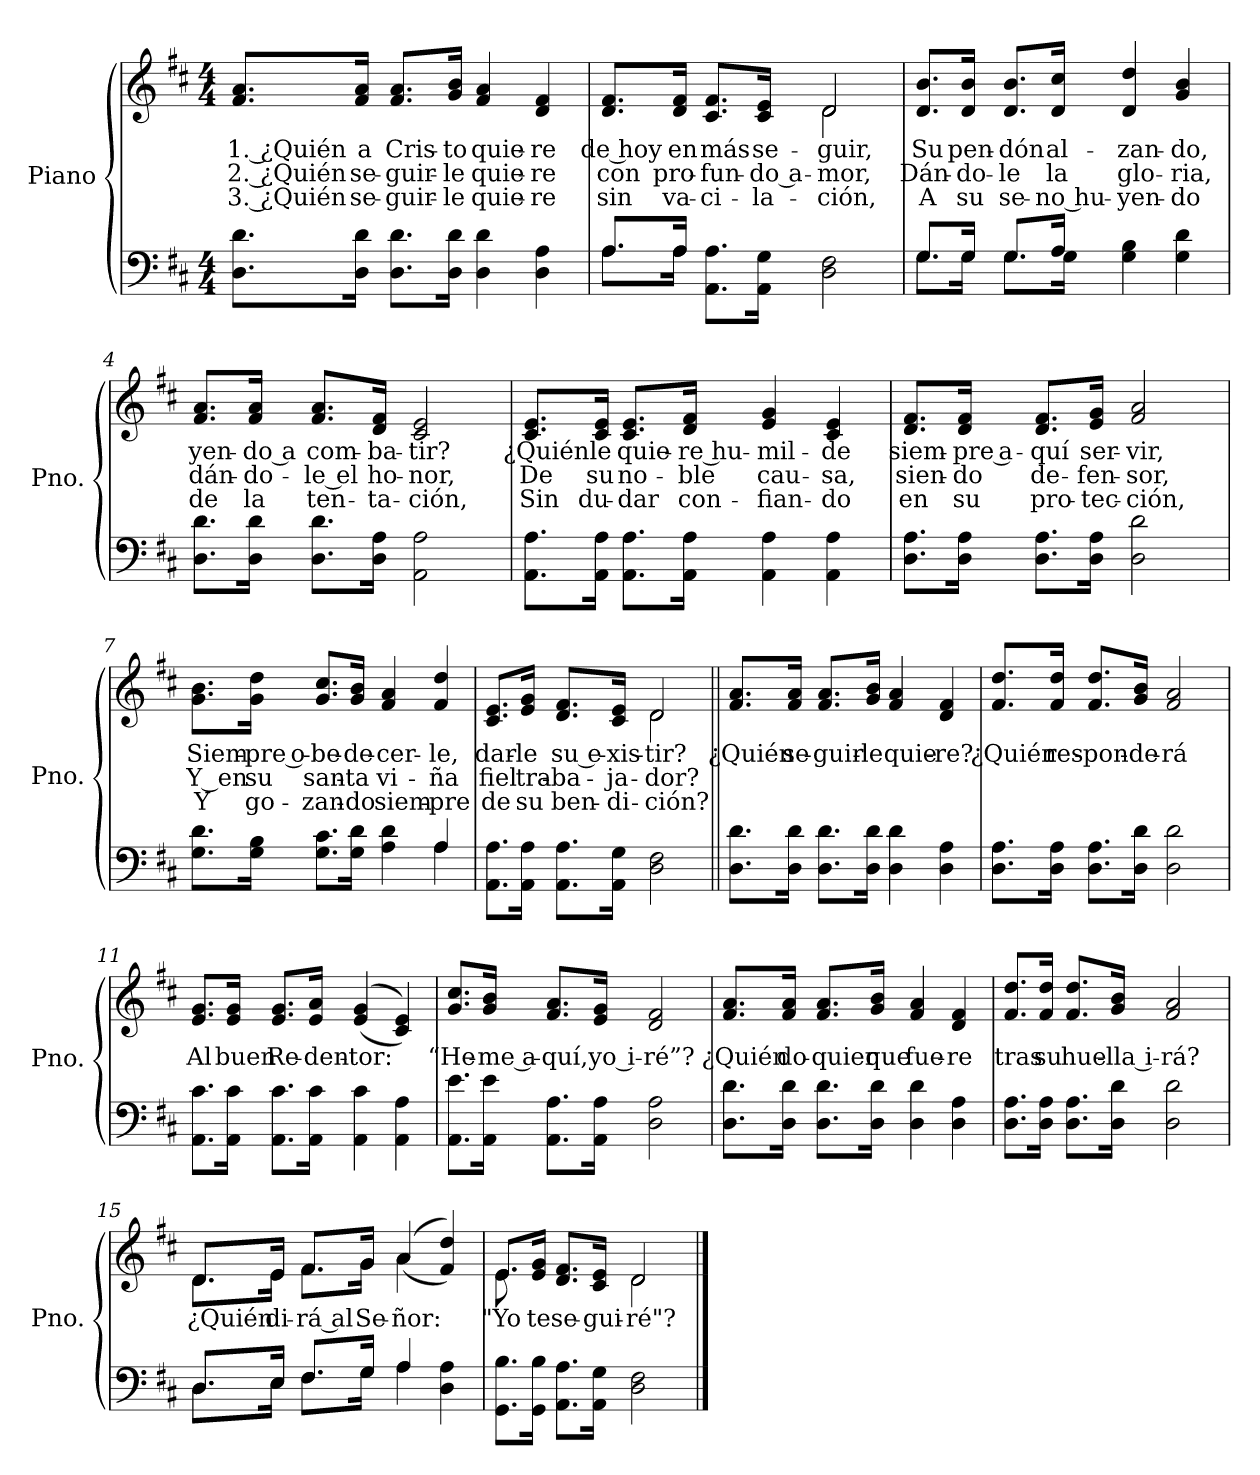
**kern	**kern	**text	**text	**text
*part1	*part1	*part1	*part1	*part1
*staff2	*staff1	*staff1	*staff1	*staff1
*I"Piano	*	*	*	*
*I'Pno.	*	*	*	*
*clefF4	*clefG2	*	*	*
*k[f#c#]	*k[f#c#]	*	*	*
*M4/4	*M4/4	*	*	*
=1	=1	=1	=1	=1
!	!	!LO:LY:b	!LO:LY:b	!LO:LY:b
8.D\ 8.d\L	8.f#/ 8.a/L	1. ¿Quién	2. ¿Quién	3. ¿Quién
!	!	!LO:LY:b	!LO:LY:b	!LO:LY:b
16D\ 16d\Jk	16f#/ 16a/Jk	a	se-	se-
!	!	!LO:LY:b	!LO:LY:b	!LO:LY:b
8.D\ 8.d\L	8.f#/ 8.a/L	Cris-	-guir-	-guir-
!	!	!LO:LY:b	!LO:LY:b	!LO:LY:b
16D\ 16d\Jk	16g/ 16b/Jk	-to	-le	-le
!	!	!LO:LY:b	!LO:LY:b	!LO:LY:b
4D\ 4d\	4f#/ 4a/	quie-	quie-	quie-
!	!	!LO:LY:b	!LO:LY:b	!LO:LY:b
4D\ 4A\	4d/ 4f#/	-re	-re	-re
=2	=2	=2	=2	=2
*^	*	*	*	*
!	!	!	!LO:LY:b	!LO:LY:b	!LO:LY:b
*	*	*^	*	*	*
8.A/L	8.A\L	8.d/ 8.f#/L	2ryy	de hoy	con	sin
!	!	!	!	!LO:LY:b	!LO:LY:b	!LO:LY:b
16A/Jk	16A\Jk	16d/ 16f#/Jk	.	en	pro-	va-
!	!	!	!	!LO:LY:b	!LO:LY:b	!LO:LY:b
8.AA\ 8.A\L	2.ryy	8.c#/ 8.f#/L	.	más	-fun-	-ci-
!	!	!	!	!LO:LY:b	!LO:LY:b	!LO:LY:b
16AA\ 16G\Jk	.	16c#/ 16e/Jk	.	se-	-do a-	-la-
!	!	!	!	!LO:LY:b	!LO:LY:b	!LO:LY:b
2D\ 2F#\	.	2d/	2d\	-guir,	-mor,	-ción,
!!LO:LB:g=z
=3	=3	=3	=3	=3	=3	=3
!	!	!	!	!LO:LY:b	!LO:LY:b	!LO:LY:b
*	*	*v	*v	*	*	*
8.G/L	8.G\L	8.d/ 8.b/L	Su	Dán-	A
!	!	!	!LO:LY:b	!LO:LY:b	!LO:LY:b
16G/Jk	16G\Jk	16d/ 16b/Jk	pen-	-do-	su
!	!	!	!LO:LY:b	!LO:LY:b	!LO:LY:b
8.G/L	8.G\L	8.d/ 8.b/L	-dón	-le	se-
!	!	!	!LO:LY:b	!LO:LY:b	!LO:LY:b
16A/Jk	16G\Jk	16d/ 16cc#/Jk	al-	la	-no hu-
!	!	!	!LO:LY:b	!LO:LY:b	!LO:LY:b
4G\ 4B\	2ryy	4d/ 4dd/	-zan-	glo-	-yen-
!	!	!	!LO:LY:b	!LO:LY:b	!LO:LY:b
4G\ 4d\	.	4g/ 4b/	-do,	-ria,	-do
*v	*v	*	*	*	*
=4	=4	=4	=4	=4
!	!	!LO:LY:b	!LO:LY:b	!LO:LY:b
8.D\ 8.d\L	8.f#/ 8.a/L	yen-	dán-	de
!	!	!LO:LY:b	!LO:LY:b	!LO:LY:b
16D\ 16d\Jk	16f#/ 16a/Jk	-do a	-do-	la
!	!	!LO:LY:b	!LO:LY:b	!LO:LY:b
8.D\ 8.d\L	8.f#/ 8.a/L	com-	-le el	ten-
!	!	!LO:LY:b	!LO:LY:b	!LO:LY:b
16D\ 16A\Jk	16d/ 16f#/Jk	-ba-	ho-	-ta-
!	!	!LO:LY:b	!LO:LY:b	!LO:LY:b
2AA\ 2A\	2c#/ 2e/	-tir?	-nor,	-ción,
!!LO:LB:g=z
=5	=5	=5	=5	=5
!	!	!LO:LY:b	!LO:LY:b	!LO:LY:b
8.AA\ 8.A\L	8.c#/ 8.e/L	¿Quién	De	Sin
!	!	!LO:LY:b	!LO:LY:b	!LO:LY:b
16AA\ 16A\Jk	16c#/ 16e/Jk	le	su	du-
!	!	!LO:LY:b	!LO:LY:b	!LO:LY:b
8.AA\ 8.A\L	8.c#/ 8.e/L	quie-	no-	-dar
!	!	!LO:LY:b	!LO:LY:b	!LO:LY:b
16AA\ 16A\Jk	16d/ 16f#/Jk	-re hu-	-ble	con-
!	!	!LO:LY:b	!LO:LY:b	!LO:LY:b
4AA\ 4A\	4e/ 4g/	-mil-	cau-	-fian-
!	!	!LO:LY:b	!LO:LY:b	!LO:LY:b
4AA\ 4A\	4c#/ 4e/	-de	-sa,	-do
=6	=6	=6	=6	=6
!	!	!LO:LY:b	!LO:LY:b	!LO:LY:b
8.D\ 8.A\L	8.d/ 8.f#/L	siem-	sien-	en
!	!	!LO:LY:b	!LO:LY:b	!LO:LY:b
16D\ 16A\Jk	16d/ 16f#/Jk	-pre a-	-do	su
!	!	!LO:LY:b	!LO:LY:b	!LO:LY:b
8.D\ 8.A\L	8.d/ 8.f#/L	-quí	de-	pro-
!	!	!LO:LY:b	!LO:LY:b	!LO:LY:b
16D\ 16A\Jk	16e/ 16g/Jk	ser-	-fen-	-tec-
!	!	!LO:LY:b	!LO:LY:b	!LO:LY:b
2D\ 2d\	2f#/ 2a/	-vir,	-sor,	-ción,
!!LO:LB:g=z
=7	=7	=7	=7	=7
*^	*	*	*	*
!	!	!	!LO:LY:b	!LO:LY:b	!LO:LY:b
8.G\ 8.d\L	2.ryy	8.g\ 8.b\L	Siem-	Y en	Y
!	!	!	!LO:LY:b	!LO:LY:b	!LO:LY:b
16G\ 16B\Jk	.	16g\ 16dd\Jk	-pre o-	su	go-
!	!	!	!LO:LY:b	!LO:LY:b	!LO:LY:b
8.G\ 8.c#\L	.	8.g/ 8.cc#/L	-be-	san-	-zan-
!	!	!	!LO:LY:b	!LO:LY:b	!LO:LY:b
16G\ 16d\Jk	.	16g/ 16b/Jk	-de-	-ta	-do
!	!	!	!LO:LY:b	!LO:LY:b	!LO:LY:b
4A\ 4d\	.	4f#/ 4a/	-cer-	vi-	siem-
!	!	!	!LO:LY:b	!LO:LY:b	!LO:LY:b
4A/	4A\	4f#/ 4dd/	-le,	-ña	-pre
=8	=8	=8	=8	=8	=8
!	!	!	!LO:LY:b	!LO:LY:b	!LO:LY:b
*v	*v	*^	*	*	*
8.AA\ 8.A\L	8.c#/ 8.e/L	2ryy	dar-	fiel	de
!	!	!	!LO:LY:b	!LO:LY:b	!LO:LY:b
16AA\ 16A\Jk	16e/ 16g/Jk	.	-le	tra-	su
!	!	!	!LO:LY:b	!LO:LY:b	!LO:LY:b
8.AA\ 8.A\L	8.d/ 8.f#/L	.	su e-	-ba-	ben-
!	!	!	!LO:LY:b	!LO:LY:b	!LO:LY:b
16AA\ 16G\Jk	16c#/ 16e/Jk	.	-xis-	-ja-	-di-
!	!	!	!LO:LY:b	!LO:LY:b	!LO:LY:b
2D\ 2F#\	2d/	2d\	-tir?	-dor?	-ción?
!!LO:PB:g=z
=9||	=9||	=9||	=9||	=9||	=9||
!	!LO:TX:a:t=Coro	!	!	!	!
!	!	!	!LO:LY:b	!	!
*	*v	*v	*	*	*
8.D\ 8.d\L	8.f#/ 8.a/L	¿Quién	.	.
!	!	!LO:LY:b	!	!
16D\ 16d\Jk	16f#/ 16a/Jk	se-	.	.
!	!	!LO:LY:b	!	!
8.D\ 8.d\L	8.f#/ 8.a/L	-guir-	.	.
!	!	!LO:LY:b	!	!
16D\ 16d\Jk	16g/ 16b/Jk	-le	.	.
!	!	!LO:LY:b	!	!
4D\ 4d\	4f#/ 4a/	quie-	.	.
!	!	!LO:LY:b	!	!
4D\ 4A\	4d/ 4f#/	-re?	.	.
=10	=10	=10	=10	=10
!	!	!LO:LY:b	!	!
8.D\ 8.A\L	8.f#/ 8.dd/L	¿Quién	.	.
!	!	!LO:LY:b	!	!
16D\ 16A\Jk	16f#/ 16dd/Jk	res-	.	.
!	!	!LO:LY:b	!	!
8.D\ 8.A\L	8.f#/ 8.dd/L	-pon-	.	.
!	!	!LO:LY:b	!	!
16D\ 16d\Jk	16g/ 16b/Jk	-de-	.	.
!	!	!LO:LY:b	!	!
2D\ 2d\	2f#/ 2a/	-rá	.	.
!!LO:LB:g=z
=11	=11	=11	=11	=11
!	!	!LO:LY:b	!	!
8.AA\ 8.c#\L	8.e/ 8.g/L	Al	.	.
!	!	!LO:LY:b	!	!
16AA\ 16c#\Jk	16e/ 16g/Jk	buen	.	.
!	!	!LO:LY:b	!	!
8.AA\ 8.c#\L	8.e/ 8.g/L	Re-	.	.
!	!	!LO:LY:b	!	!
16AA\ 16c#\Jk	16e/ 16a/Jk	-den-	.	.
!	!	!LO:LY:b	!	!
4AA\ 4c#\	(>(<4e/ 4g/	-tor:	.	.
4AA\ 4A\	4c#/ 4e/))	.	.	.
=12	=12	=12	=12	=12
!	!	!LO:LY:b	!	!
8.AA\ 8.e\L	8.g/ 8.cc#/L	“He-	.	.
!	!	!LO:LY:b	!	!
16AA\ 16e\Jk	16g/ 16b/Jk	-me a-	.	.
!	!	!LO:LY:b	!	!
8.AA\ 8.A\L	8.f#/ 8.a/L	-quí,	.	.
!	!	!LO:LY:b	!	!
16AA\ 16A\Jk	16e/ 16g/Jk	yo i-	.	.
!	!	!LO:LY:b	!	!
2D\ 2A\	2d/ 2f#/	-ré”?	.	.
!!LO:LB:g=z
=13	=13	=13	=13	=13
!	!	!LO:LY:b	!	!
8.D\ 8.d\L	8.f#/ 8.a/L	¿Quién	.	.
!	!	!LO:LY:b	!	!
16D\ 16d\Jk	16f#/ 16a/Jk	do-	.	.
!	!	!LO:LY:b	!	!
8.D\ 8.d\L	8.f#/ 8.a/L	-quier	.	.
!	!	!LO:LY:b	!	!
16D\ 16d\Jk	16g/ 16b/Jk	que	.	.
!	!	!LO:LY:b	!	!
4D\ 4d\	4f#/ 4a/	fue-	.	.
!	!	!LO:LY:b	!	!
4D\ 4A\	4d/ 4f#/	-re	.	.
=14	=14	=14	=14	=14
!	!	!LO:LY:b	!	!
8.D\ 8.A\L	8.f#/ 8.dd/L	tras	.	.
!	!	!LO:LY:b	!	!
16D\ 16A\Jk	16f#/ 16dd/Jk	su	.	.
!	!	!LO:LY:b	!	!
8.D\ 8.A\L	8.f#/ 8.dd/L	hue-	.	.
!	!	!LO:LY:b	!	!
16D\ 16d\Jk	16g/ 16b/Jk	-lla i-	.	.
!	!	!LO:LY:b	!	!
2D\ 2d\	2f#/ 2a/	-rá?	.	.
!!LO:LB:g=z
=15	=15	=15	=15	=15
*^	*	*	*	*
!	!	!	!LO:LY:b	!	!
*	*	*^	*	*	*
8.D/L	8.D\L	8.d/L	8.d\L	¿Quién	.	.
!	!	!	!	!LO:LY:b	!	!
16E/Jk	16E\Jk	16e/Jk	16e\Jk	di-	.	.
!	!	!	!	!LO:LY:b	!	!
8.F#/L	8.F#\L	8.f#/L	8.f#\L	-rá al	.	.
!	!	!	!	!LO:LY:b	!	!
16G/Jk	16G\Jk	16g/Jk	16g\Jk	Se-	.	.
!	!	!	!	!LO:LY:b	!	!
4A/	4A\	(<(>4a/	4a\	-ñor:	.	.
4D\ 4A\	4ryy	4f#/ 4dd/))	4ryy	.	.	.
=16	=16	=16	=16	=16	=16	=16
!	!	!	!	!LO:LY:b	!	!
*v	*v	*	*	*	*	*
8.GG\ 8.B\L	8.e/L	8.e\	"Yo	.	.
!	!	!	!LO:LY:b	!	!
16GG\ 16B\Jk	16e/ 16g/Jk	16ryy	te	.	.
!	!	!	!LO:LY:b	!	!
*	*v	*v	*	*	*
8.AA\ 8.A\L	8.d/ 8.f#/L	se-	.	.
!	!	!LO:LY:b	!	!
16AA\ 16G\Jk	16c#/ 16e/Jk	-gui-	.	.
!	!	!LO:LY:b	!	!
*	*^	*	*	*
2D\ 2F#\	2d/	2d\	-ré"?	.	.
*	*v	*v	*	*	*
==	==	==	==	==
*-	*-	*-	*-	*-
